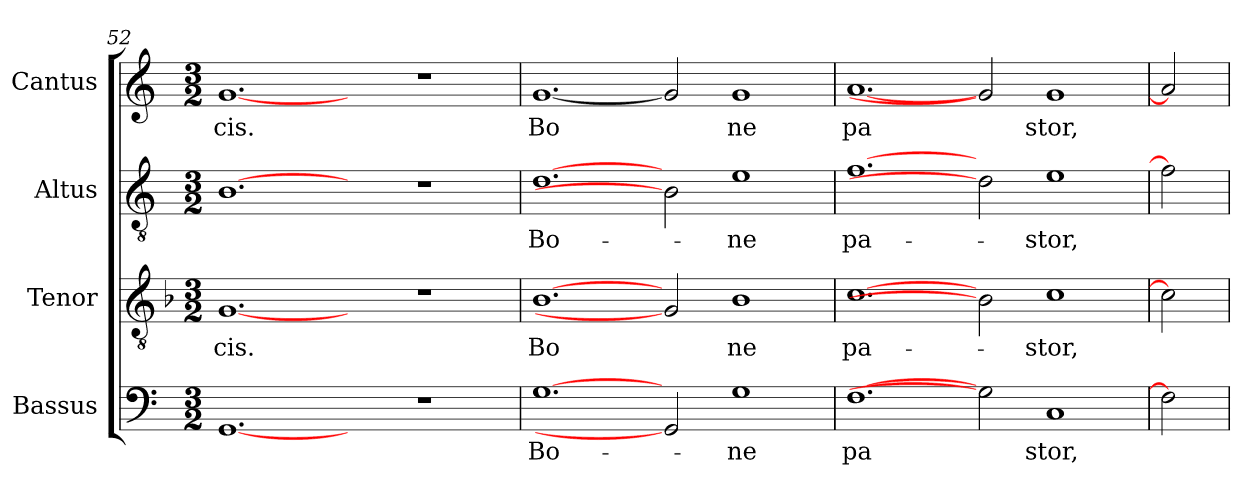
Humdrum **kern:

**kern	**text	**kern	**text	**kern	**text	**kern	**text
*part4	*part4	*part3	*part3	*part2	*part2	*part1	*part1
*staff4	*staff4	*staff3	*staff3	*staff2	*staff2	*staff1	*staff1
*I"Bassus	*	*I"Tenor	*	*I"Altus	*	*I"Cantus	*
*clefF4	*	*clefGv2	*	*clefGv2	*	*clefG2	*
*	*	*k[b-]	*	*	*	*	*
*	*	*F:	*	*	*	*	*
*M3/2	*	*M3/2	*	*M3/2	*	*M3/2	*
=52	=52	=52	=52	=52	=52	=52	=52
!	!	!	!LO:LY:b:cj	!	!	!	!LO:LY:b:cj
[1.GG	.	[1.G	cis.	[1.B	.	[1.g	cis.
2ryy	.	2ryy	.	2ryy	.	2ryy	.
1r	.	1r	.	1r	.	1r	.
=53	=53	=53	=53	=53	=53	=53	=53
!	!LO:LY:b:cj	!	!LO:LY:b:cj	!	!LO:LY:b:cj	!	!LO:LY:b:cj
[1.G	Bo-	[1.B-	Bo	[1.d	Bo-	[1.g	Bo
2GG]	.	2G]	.	2B]	.	2g]	.
!	!LO:LY:b:cj	!	!LO:LY:b:cj	!	!LO:LY:b:cj	!	!LO:LY:b:cj
1G	-ne	1B-	ne	1e	-ne	1g	ne
!!LO:PB:g=z
=54	=54	=54	=54	=54	=54	=54	=54
*	*	*k[]	*	*	*	*	*
*	*	*C:	*	*	*	*	*
!	!LO:LY:b:cj	!	!LO:LY:b:cj	!	!LO:LY:b:cj	!	!LO:LY:b:cj
[1.F	pa	[1.c	pa-	[1.f	pa-	[1.a	pa
2G]	.	2B-]	.	2d]	.	2g]	.
!	!LO:LY:b:cj	!	!LO:LY:b:cj	!	!LO:LY:b:cj	!	!LO:LY:b:cj
1C	stor,	1c	-stor,	1e	-stor,	1g	stor,
=55	=55	=55	=55	=55	=55	=55	=55
2F]	.	2c]	.	2f]	.	2a]	.
=	=	=	=	=	=	=	=
*-	*-	*-	*-	*-	*-	*-	*-
